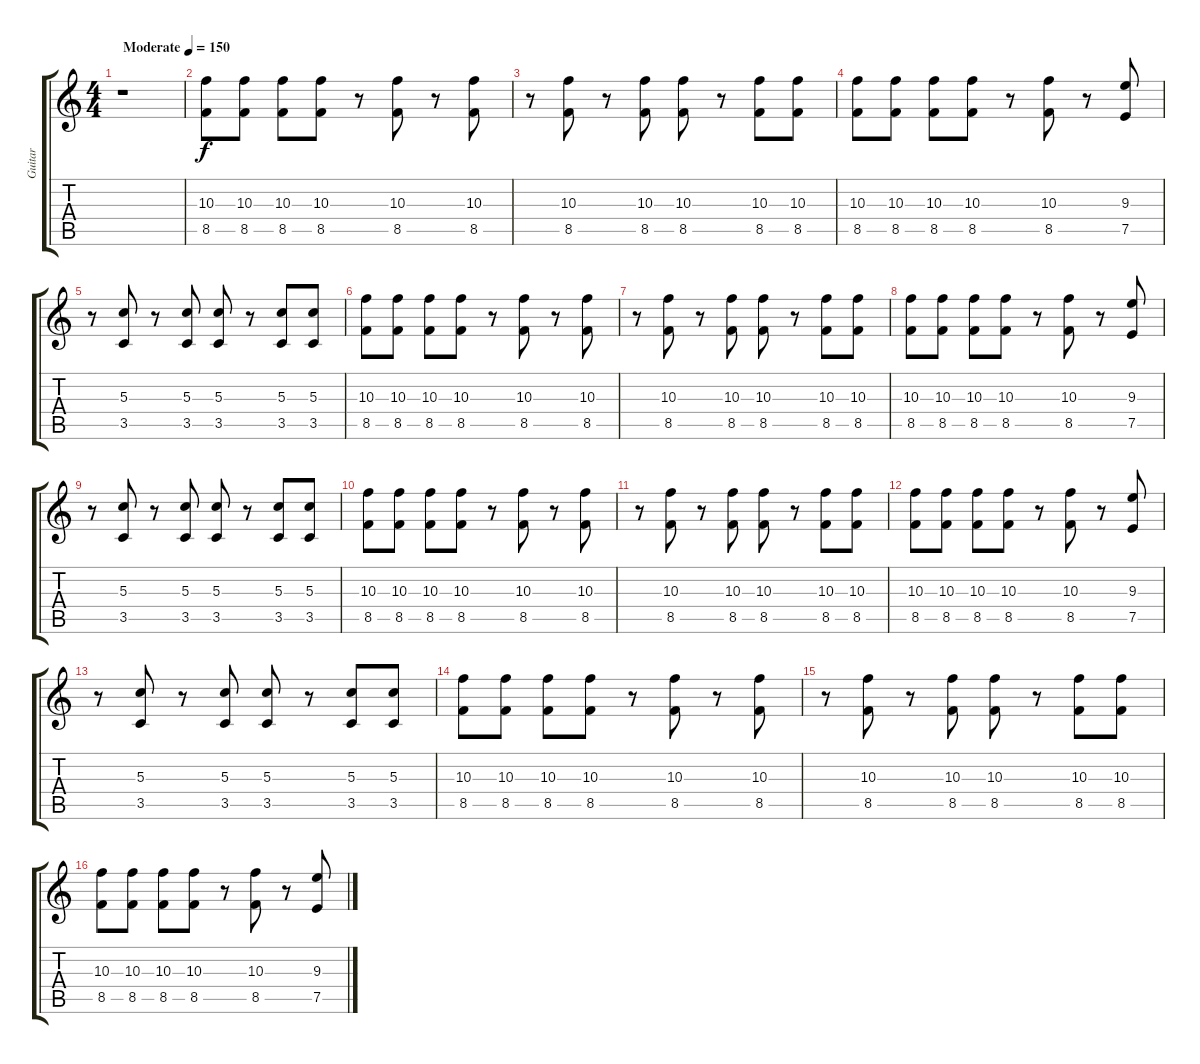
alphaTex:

\track ("Guitar" "Guitar") {instrument distortionguitar}
\staff {score tabs}
\tuning (E4 B3 G3 D3 A2 D2) {hide}
\ts (4 4)
\tempo (150 "Moderate")
\clef g2
\ks c
r.1{dy f instrument distortionguitar} |
(10.3 8.5).8 (10.3 8.5).8 (10.3 8.5).8 (10.3 8.5).8 r.8 (10.3 8.5).8 r.8 (10.3 8.5).8 |
r.8 (10.3 8.5).8 r.8 (10.3 8.5).8 (10.3 8.5).8 r.8 (10.3 8.5).8 (10.3 8.5).8 |
(10.3 8.5).8 (10.3 8.5).8 (10.3 8.5).8 (10.3 8.5).8 r.8 (10.3 8.5).8 r.8 (9.3 7.5).8 |
r.8 (5.3 3.5).8 r.8 (5.3 3.5).8 (5.3 3.5).8 r.8 (5.3 3.5).8 (5.3 3.5).8 |
(10.3 8.5).8 (10.3 8.5).8 (10.3 8.5).8 (10.3 8.5).8 r.8 (10.3 8.5).8 r.8 (10.3 8.5).8 |
r.8 (10.3 8.5).8 r.8 (10.3 8.5).8 (10.3 8.5).8 r.8 (10.3 8.5).8 (10.3 8.5).8 |
(10.3 8.5).8 (10.3 8.5).8 (10.3 8.5).8 (10.3 8.5).8 r.8 (10.3 8.5).8 r.8 (9.3 7.5).8 |
r.8 (5.3 3.5).8 r.8 (5.3 3.5).8 (5.3 3.5).8 r.8 (5.3 3.5).8 (5.3 3.5).8 |
(10.3 8.5).8 (10.3 8.5).8 (10.3 8.5).8 (10.3 8.5).8 r.8 (10.3 8.5).8 r.8 (10.3 8.5).8 |
r.8 (10.3 8.5).8 r.8 (10.3 8.5).8 (10.3 8.5).8 r.8 (10.3 8.5).8 (10.3 8.5).8 |
(10.3 8.5).8 (10.3 8.5).8 (10.3 8.5).8 (10.3 8.5).8 r.8 (10.3 8.5).8 r.8 (9.3 7.5).8 |
r.8 (5.3 3.5).8 r.8 (5.3 3.5).8 (5.3 3.5).8 r.8 (5.3 3.5).8 (5.3 3.5).8 |
(10.3 8.5).8 (10.3 8.5).8 (10.3 8.5).8 (10.3 8.5).8 r.8 (10.3 8.5).8 r.8 (10.3 8.5).8 |
r.8 (10.3 8.5).8 r.8 (10.3 8.5).8 (10.3 8.5).8 r.8 (10.3 8.5).8 (10.3 8.5).8 |
(10.3 8.5).8 (10.3 8.5).8 (10.3 8.5).8 (10.3 8.5).8 r.8 (10.3 8.5).8 r.8 (9.3 7.5).8
